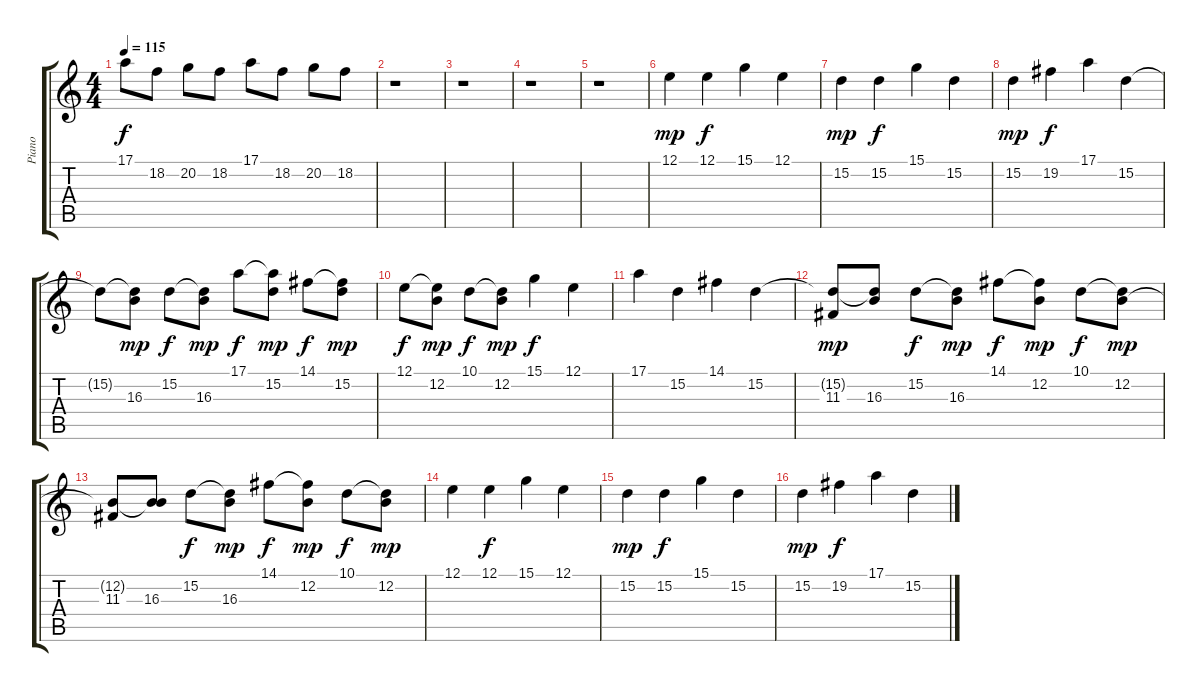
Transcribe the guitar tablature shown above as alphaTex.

\track ("Piano" "Piano") {instrument acousticgrandpiano}
\staff {score tabs}
\tuning (E4 B3 G3 D3 A2 E2) {hide}
\ts (4 4)
\tempo 115
\clef g2
\ks c
17.1.8{dy f} 18.2.8 20.2.8 18.2.8 17.1.8 18.2.8 20.2.8 18.2.8 |
r.1 |
r.1 |
r.1 |
r.1 |
12.1.4{dy mp volume 14} 12.1.4{dy f} 15.1.4 12.1.4 |
15.2.4{dy mp} 15.2.4{dy f} 15.1.4 15.2.4 |
15.2.4{dy mp} 19.2.4{dy f} 17.1.4 15.2.4 |
15.2{t}.8 (15.2{t} 16.3).8{dy mp} 15.2.8{dy f} (15.2{t} 16.3).8{dy mp} 17.1.8{dy f} (17.1{t} 15.2).8{dy mp} 14.1.8{dy f} (14.1{t} 15.2).8{dy mp} |
12.1.8{dy f volume 14} (12.1{t} 12.2).8{dy mp} 10.1.8{dy f} (10.1{t} 12.2).8{dy mp} 15.1.4{dy f} 12.1.4 |
17.1.4 15.2.4 14.1.4 15.2.4 |
(15.2{t} 11.3).8{dy mp} (15.2{t} 16.3).8 15.2.8{dy f} (15.2{t} 16.3).8{dy mp} 14.1.8{dy f} (14.1{t} 12.2).8{dy mp} 10.1.8{dy f} (10.1{t} 12.2).8{dy mp} |
(12.2{t} 11.3).8 (12.2{t} 16.3).8 15.2.8{dy f} (15.2{t} 16.3).8{dy mp} 14.1.8{dy f} (14.1{t} 12.2).8{dy mp} 10.1.8{dy f} (10.1{t} 12.2).8{dy mp} |
12.1.4{volume 14} 12.1.4{dy f} 15.1.4 12.1.4 |
15.2.4{dy mp} 15.2.4{dy f} 15.1.4 15.2.4 |
15.2.4{dy mp} 19.2.4{dy f} 17.1.4 15.2.4
